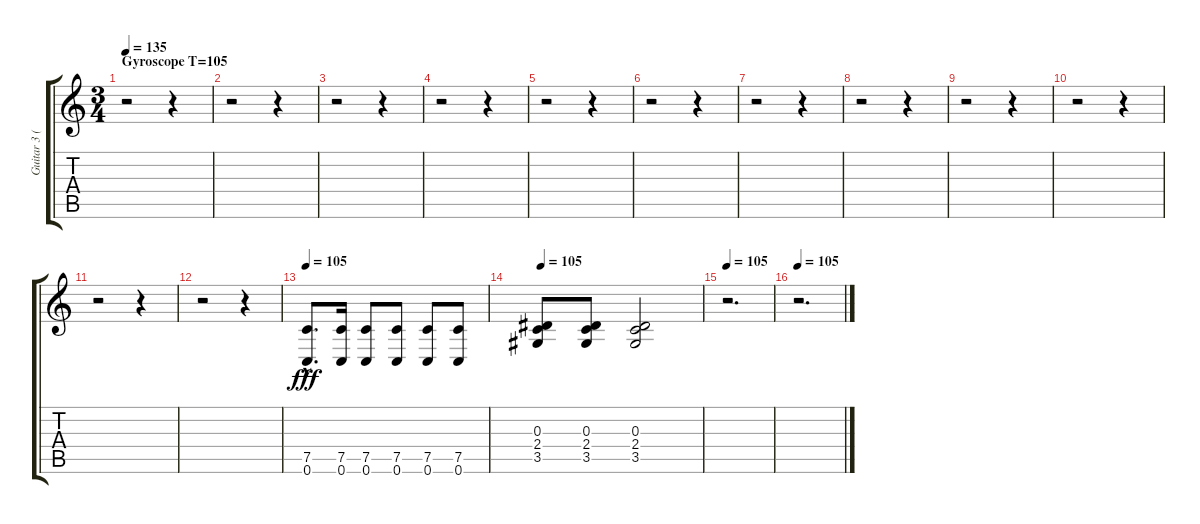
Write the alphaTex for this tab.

\track ("Guitar 3 (Rhythm)" "Guitar 3 (") {instrument distortionguitar}
\staff {score tabs}
\tuning (C4 G3 Eb3 Bb2 F2 C2) {hide}
\ts (3 4)
\section ("" "Gyroscope T=105")
\tempo 135
\tempo 105
\tempo 135
\clef g2
\ks c
r.2{dy fff instrument distortionguitar} r.4 |
r.2 r.4 |
r.2 r.4 |
r.2 r.4 |
r.2 r.4 |
r.2 r.4 |
r.2 r.4 |
r.2 r.4 |
r.2 r.4 |
r.2 r.4 |
r.2 r.4 |
r.2 r.4 |
\tempo 105
(7.5{hac} 0.6{hac}).8{d} (7.5 0.6).16 (7.5 0.6).8 (7.5 0.6).8 (7.5 0.6).8 (7.5 0.6).8 |
\tempo 105
(0.3 2.4 3.5).8 (0.3 2.4 3.5).8 (0.3 2.4 3.5).2 |
\tempo 105
r.2{d} |
\tempo 105
r.2{d}
